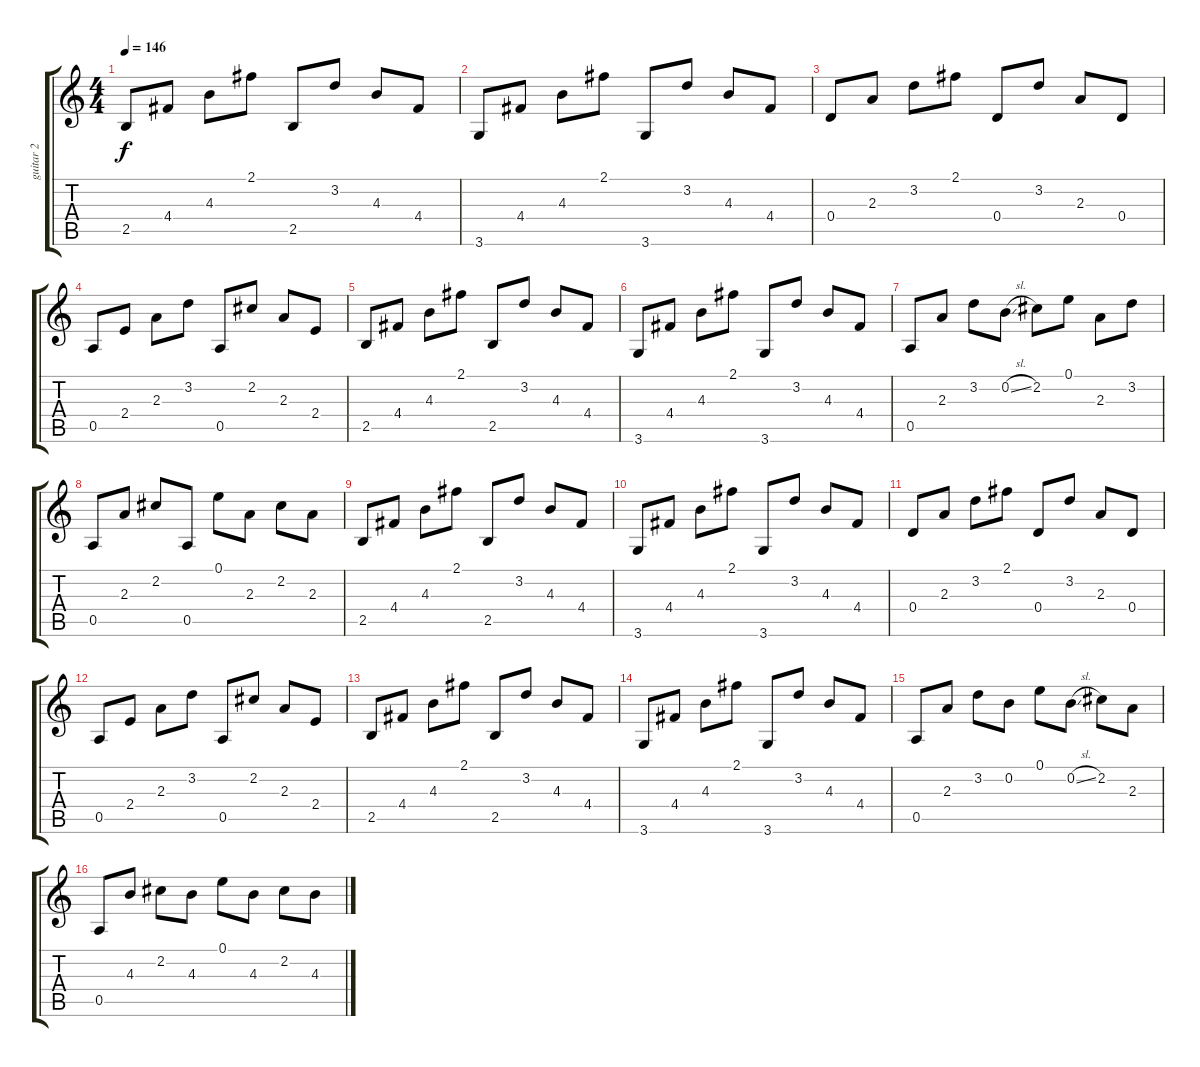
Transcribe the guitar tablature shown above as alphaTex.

\track ("guitar 2" "guitar 2") {instrument acousticguitarnylon}
\staff {score tabs}
\tuning (E4 B3 G3 D3 A2 E2) {hide}
\ts (4 4)
\tempo 146
\clef g2
\ks c
2.5.8{dy f} 4.4.8 4.3.8 2.1.8 2.5.8 3.2.8 4.3.8 4.4.8 |
3.6.8 4.4.8 4.3.8 2.1.8 3.6.8 3.2.8 4.3.8 4.4.8 |
0.4.8 2.3.8 3.2.8 2.1.8 0.4.8 3.2.8 2.3.8 0.4.8 |
0.5.8 2.4.8 2.3.8 3.2.8 0.5.8 2.2.8 2.3.8 2.4.8 |
2.5.8 4.4.8 4.3.8 2.1.8 2.5.8 3.2.8 4.3.8 4.4.8 |
3.6.8 4.4.8 4.3.8 2.1.8 3.6.8 3.2.8 4.3.8 4.4.8 |
0.5.8 2.3.8 3.2.8 0.2{sl}.8 2.2.8 0.1.8 2.3.8 3.2.8 |
0.5.8 2.3.8 2.2.8 0.5.8 0.1.8 2.3.8 2.2.8 2.3.8 |
2.5.8 4.4.8 4.3.8 2.1.8 2.5.8 3.2.8 4.3.8 4.4.8 |
3.6.8 4.4.8 4.3.8 2.1.8 3.6.8 3.2.8 4.3.8 4.4.8 |
0.4.8 2.3.8 3.2.8 2.1.8 0.4.8 3.2.8 2.3.8 0.4.8 |
0.5.8 2.4.8 2.3.8 3.2.8 0.5.8 2.2.8 2.3.8 2.4.8 |
2.5.8 4.4.8 4.3.8 2.1.8 2.5.8 3.2.8 4.3.8 4.4.8 |
3.6.8 4.4.8 4.3.8 2.1.8 3.6.8 3.2.8 4.3.8 4.4.8 |
0.5.8 2.3.8 3.2.8 0.2.8 0.1.8 0.2{sl}.8 2.2.8 2.3.8 |
0.5.8 4.3.8 2.2.8 4.3.8 0.1.8 4.3.8 2.2.8 4.3.8
